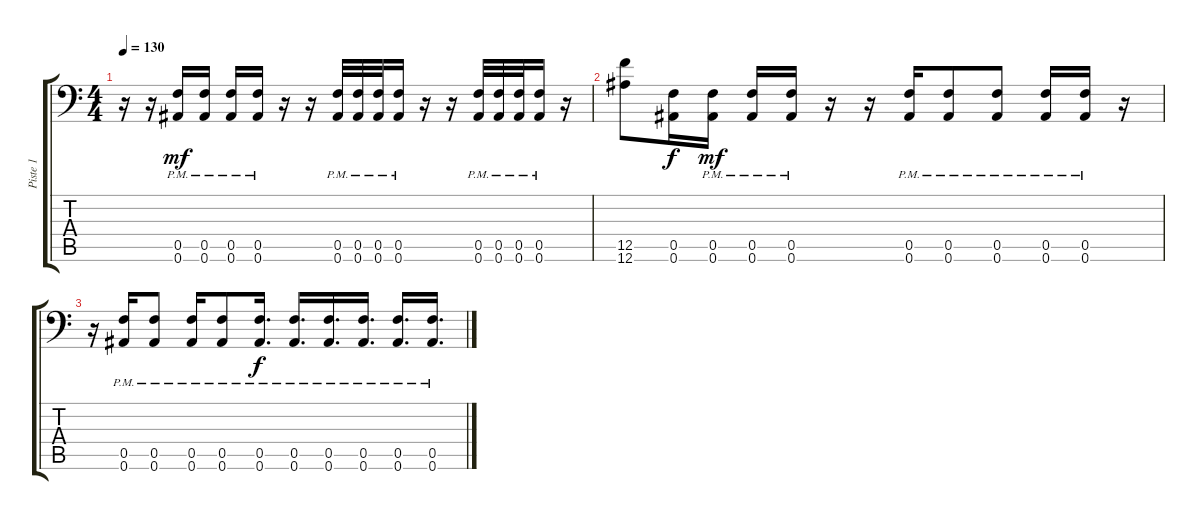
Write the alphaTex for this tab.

\track ("Piste 1" "Piste 1") {instrument distortionguitar}
\staff {score tabs}
\tuning (C4 G3 Eb3 Bb2 F2 Bb1) {hide}
\ts (4 4)
\tempo 130
\clef f4
\ks c
r.16{dy mf} r.16 (0.5{pm} 0.6{pm}).16 (0.5{pm} 0.6{pm}).16 (0.5{pm} 0.6{pm}).16 (0.5{pm} 0.6{pm}).16 r.16 r.16 (0.5{pm} 0.6{pm}).32 (0.5{pm} 0.6{pm}).32 (0.5{pm} 0.6{pm}).32 (0.5{pm} 0.6{pm}).16 r.16 r.16 (0.5{pm} 0.6{pm}).32 (0.5{pm} 0.6{pm}).32 (0.5{pm} 0.6{pm}).32 (0.5{pm} 0.6{pm}).16 r.16 |
(12.5 12.6).8 (0.5 0.6).16{dy f} (0.5{pm} 0.6{pm}).16{dy mf} (0.5{pm} 0.6{pm}).16 (0.5{pm} 0.6{pm}).16 r.16 r.16 (0.5{pm} 0.6{pm}).16 (0.5{pm} 0.6{pm}).8 (0.5{pm} 0.6{pm}).8 (0.5{pm} 0.6{pm}).16 (0.5{pm} 0.6{pm}).16 r.16 |
r.16 (0.5{pm} 0.6{pm}).16 (0.5{pm} 0.6{pm}).8 (0.5{pm} 0.6{pm}).16 (0.5{pm} 0.6{pm}).8 (0.5{pm} 0.6{pm}).16{d dy f} (0.5{pm} 0.6{pm}).16{d} (0.5{pm} 0.6{pm}).16{d} (0.5{pm} 0.6{pm}).16{d} (0.5{pm} 0.6{pm}).16{d} (0.5{pm} 0.6{pm}).16{d}
